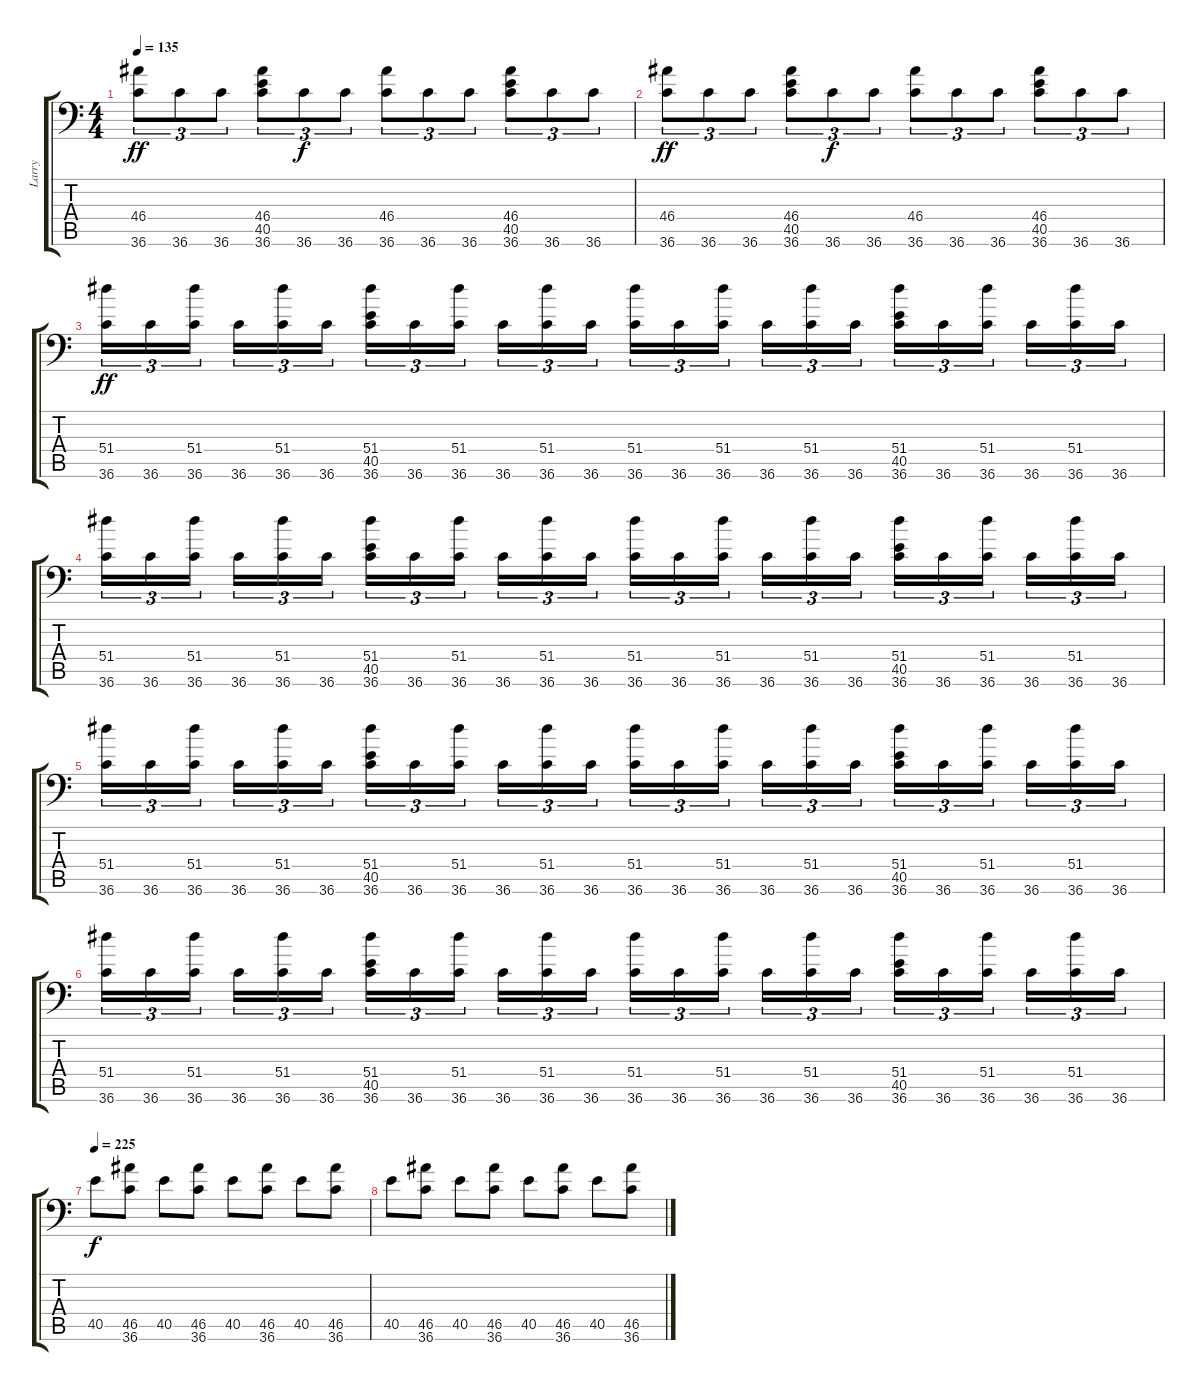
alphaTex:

\track ("Larry" "Larry") {instrument acousticgrandpiano}
\staff {score tabs}
\tuning (C-1 C-1 C-1 C-1 C-1 C-1) {hide}
\ts (4 4)
\tempo 135
\clef f4
\ks c
(46.4 36.6).8{tu (3 2) dy ff} 36.6.8{tu (3 2)} 36.6.8{tu (3 2)} (46.4 40.5 36.6).8{tu (3 2)} 36.6.8{tu (3 2) dy f} 36.6.8{tu (3 2)} (46.4 36.6).8{tu (3 2)} 36.6.8{tu (3 2)} 36.6.8{tu (3 2)} (46.4 40.5 36.6).8{tu (3 2)} 36.6.8{tu (3 2)} 36.6.8{tu (3 2)} |
(46.4 36.6).8{tu (3 2) dy ff} 36.6.8{tu (3 2)} 36.6.8{tu (3 2)} (46.4 40.5 36.6).8{tu (3 2)} 36.6.8{tu (3 2) dy f} 36.6.8{tu (3 2)} (46.4 36.6).8{tu (3 2)} 36.6.8{tu (3 2)} 36.6.8{tu (3 2)} (46.4 40.5 36.6).8{tu (3 2)} 36.6.8{tu (3 2)} 36.6.8{tu (3 2)} |
(51.4 36.6).16{tu (3 2) dy ff} 36.6.16{tu (3 2)} (51.4 36.6).16{tu (3 2)} 36.6.16{tu (3 2)} (51.4 36.6).16{tu (3 2)} 36.6.16{tu (3 2)} (51.4 40.5 36.6).16{tu (3 2)} 36.6.16{tu (3 2)} (51.4 36.6).16{tu (3 2)} 36.6.16{tu (3 2)} (51.4 36.6).16{tu (3 2)} 36.6.16{tu (3 2)} (51.4 36.6).16{tu (3 2)} 36.6.16{tu (3 2)} (51.4 36.6).16{tu (3 2)} 36.6.16{tu (3 2)} (51.4 36.6).16{tu (3 2)} 36.6.16{tu (3 2)} (51.4 40.5 36.6).16{tu (3 2)} 36.6.16{tu (3 2)} (51.4 36.6).16{tu (3 2)} 36.6.16{tu (3 2)} (51.4 36.6).16{tu (3 2)} 36.6.16{tu (3 2)} |
(51.4 36.6).16{tu (3 2)} 36.6.16{tu (3 2)} (51.4 36.6).16{tu (3 2)} 36.6.16{tu (3 2)} (51.4 36.6).16{tu (3 2)} 36.6.16{tu (3 2)} (51.4 40.5 36.6).16{tu (3 2)} 36.6.16{tu (3 2)} (51.4 36.6).16{tu (3 2)} 36.6.16{tu (3 2)} (51.4 36.6).16{tu (3 2)} 36.6.16{tu (3 2)} (51.4 36.6).16{tu (3 2)} 36.6.16{tu (3 2)} (51.4 36.6).16{tu (3 2)} 36.6.16{tu (3 2)} (51.4 36.6).16{tu (3 2)} 36.6.16{tu (3 2)} (51.4 40.5 36.6).16{tu (3 2)} 36.6.16{tu (3 2)} (51.4 36.6).16{tu (3 2)} 36.6.16{tu (3 2)} (51.4 36.6).16{tu (3 2)} 36.6.16{tu (3 2)} |
(51.4 36.6).16{tu (3 2)} 36.6.16{tu (3 2)} (51.4 36.6).16{tu (3 2)} 36.6.16{tu (3 2)} (51.4 36.6).16{tu (3 2)} 36.6.16{tu (3 2)} (51.4 40.5 36.6).16{tu (3 2)} 36.6.16{tu (3 2)} (51.4 36.6).16{tu (3 2)} 36.6.16{tu (3 2)} (51.4 36.6).16{tu (3 2)} 36.6.16{tu (3 2)} (51.4 36.6).16{tu (3 2)} 36.6.16{tu (3 2)} (51.4 36.6).16{tu (3 2)} 36.6.16{tu (3 2)} (51.4 36.6).16{tu (3 2)} 36.6.16{tu (3 2)} (51.4 40.5 36.6).16{tu (3 2)} 36.6.16{tu (3 2)} (51.4 36.6).16{tu (3 2)} 36.6.16{tu (3 2)} (51.4 36.6).16{tu (3 2)} 36.6.16{tu (3 2)} |
(51.4 36.6).16{tu (3 2)} 36.6.16{tu (3 2)} (51.4 36.6).16{tu (3 2)} 36.6.16{tu (3 2)} (51.4 36.6).16{tu (3 2)} 36.6.16{tu (3 2)} (51.4 40.5 36.6).16{tu (3 2)} 36.6.16{tu (3 2)} (51.4 36.6).16{tu (3 2)} 36.6.16{tu (3 2)} (51.4 36.6).16{tu (3 2)} 36.6.16{tu (3 2)} (51.4 36.6).16{tu (3 2)} 36.6.16{tu (3 2)} (51.4 36.6).16{tu (3 2)} 36.6.16{tu (3 2)} (51.4 36.6).16{tu (3 2)} 36.6.16{tu (3 2)} (51.4 40.5 36.6).16{tu (3 2)} 36.6.16{tu (3 2)} (51.4 36.6).16{tu (3 2)} 36.6.16{tu (3 2)} (51.4 36.6).16{tu (3 2)} 36.6.16{tu (3 2)} |
\tempo 225
40.5.8{dy f} (46.5 36.6).8 40.5.8 (46.5 36.6).8 40.5.8 (46.5 36.6).8 40.5.8 (46.5 36.6).8 |
40.5.8 (46.5 36.6).8 40.5.8 (46.5 36.6).8 40.5.8 (46.5 36.6).8 40.5.8 (46.5 36.6).8
